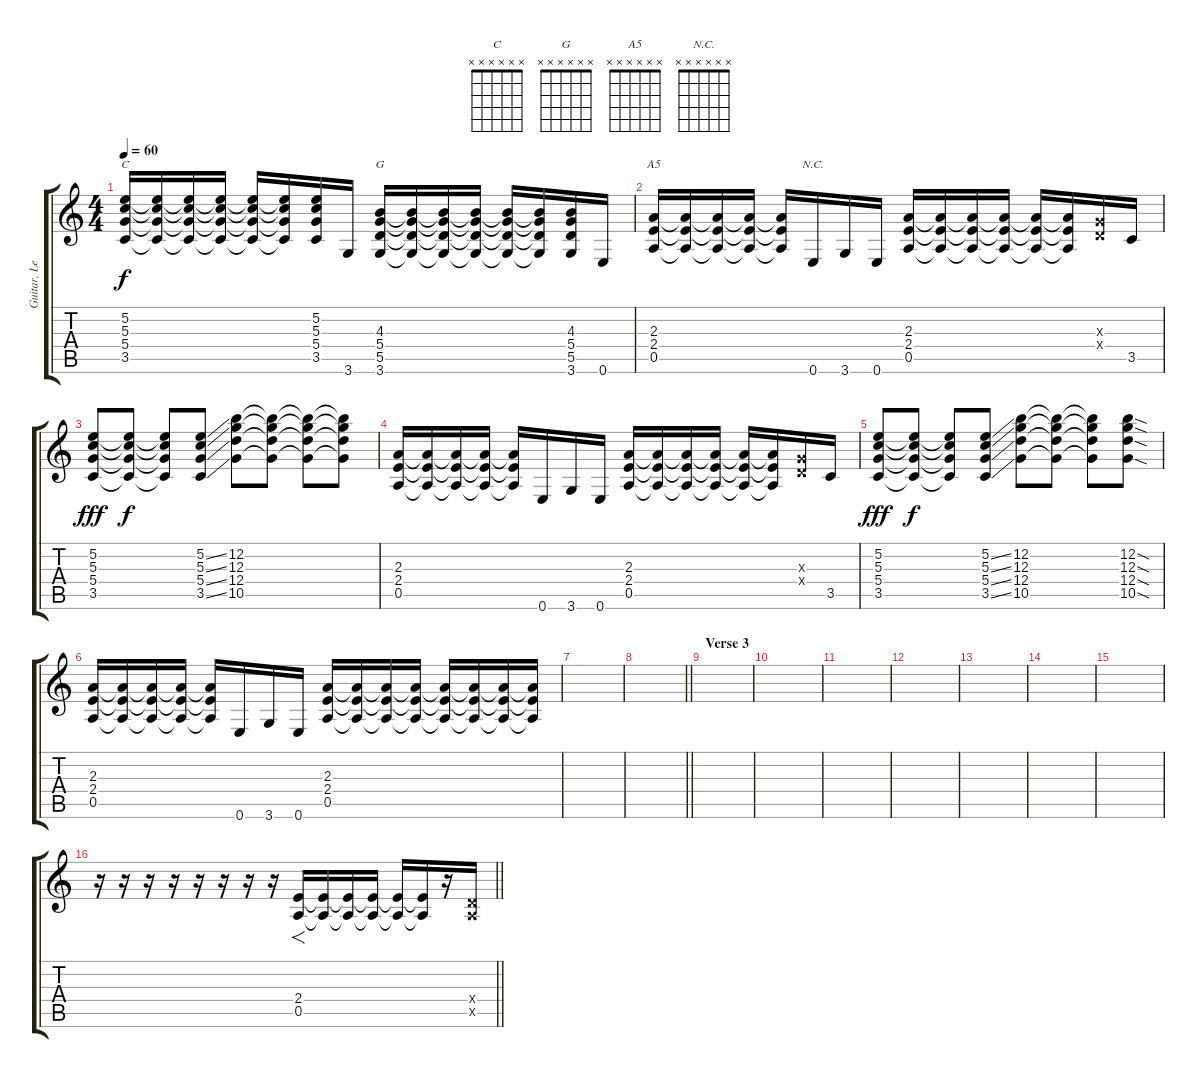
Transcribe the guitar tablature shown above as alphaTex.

\track ("Guitar, Lead" "Guitar, Le") {instrument distortionguitar}
\staff {score tabs}
\tuning (E4 B3 G3 D3 A2 E2) {hide}
\chord ("C" x x x x x x)
\chord ("G" x x x x x x)
\chord ("A5" x x x x x x)
\chord ("N.C." x x x x x x)
\ts (4 4)
\tempo 60
\clef g2
\ks c
(5.2 5.3 5.4 3.5).16{ch "C" dy f volume 9} (5.2{t} 5.3{t} 5.4{t} 3.5{t}).16 (5.2{t} 5.3{t} 5.4{t} 3.5{t}).16 (5.2{t} 5.3{t} 5.4{t} 3.5{t}).16 (5.2{t} 5.3{t} 5.4{t} 3.5{t}).16 (5.2{t} 5.3{t} 5.4{t} 3.5{t}).16 (5.2 5.3 5.4 3.5).16 3.6.16 (4.3 5.4 5.5 3.6).16{ch "G"} (4.3{t} 5.4{t} 5.5{t} 3.6{t}).16 (4.3{t} 5.4{t} 5.5{t} 3.6{t}).16 (4.3{t} 5.4{t} 5.5{t} 3.6{t}).16 (4.3{t} 5.4{t} 5.5{t} 3.6{t}).16 (4.3{t} 5.4{t} 5.5{t} 3.6{t}).16 (4.3 5.4 5.5 3.6).16 0.6.16 |
(2.3 2.4 0.5).16{ch "A5"} (2.3{t} 2.4{t} 0.5{t}).16 (2.3{t} 2.4{t} 0.5{t}).16 (2.3{t} 2.4{t} 0.5{t}).16 (2.3{t} 2.4{t} 0.5{t}).16 0.6.16{ch "N.C."} 3.6.16 0.6.16 (2.3 2.4 0.5).16 (2.3{t} 2.4{t} 0.5{t}).16 (2.3{t} 2.4{t} 0.5{t}).16 (2.3{t} 2.4{t} 0.5{t}).16 (2.3{t} 2.4{t} 0.5{t}).16 (2.3{t} 2.4{t} 0.5{t}).16 (0.3{x} 0.4{x}).16 3.5.16 |
(5.2 5.3 5.4 3.5).8{dy fff} (5.2{t} 5.3{t} 5.4{t} 3.5{t}).8{dy f} (5.2{t} 5.3{t} 5.4{t} 3.5{t}).8 (5.2{ss} 5.3{ss} 5.4{ss} 3.5{ss}).8 (12.2 12.3 12.4 10.5).8 (12.2{t} 12.3{t} 12.4{t} 10.5{t}).8 (12.2{t} 12.3{t} 12.4{t} 10.5{t}).8 (12.2{t} 12.3{t} 12.4{t} 10.5{t}).8 |
(2.3 2.4 0.5).16 (2.3{t} 2.4{t} 0.5{t}).16 (2.3{t} 2.4{t} 0.5{t}).16 (2.3{t} 2.4{t} 0.5{t}).16 (2.3{t} 2.4{t} 0.5{t}).16 0.6.16 3.6.16 0.6.16 (2.3 2.4 0.5).16 (2.3{t} 2.4{t} 0.5{t}).16 (2.3{t} 2.4{t} 0.5{t}).16 (2.3{t} 2.4{t} 0.5{t}).16 (2.3{t} 2.4{t} 0.5{t}).16 (2.3{t} 2.4{t} 0.5{t}).16 (0.3{x} 0.4{x}).16 3.5.16 |
(5.2 5.3 5.4 3.5).8{dy fff} (5.2{t} 5.3{t} 5.4{t} 3.5{t}).8{dy f} (5.2{t} 5.3{t} 5.4{t} 3.5{t}).8 (5.2{ss} 5.3{ss} 5.4{ss} 3.5{ss}).8 (12.2 12.3 12.4 10.5).8 (12.2{t} 12.3{t} 12.4{t} 10.5{t}).8 (12.2{t} 12.3{t} 12.4{t} 10.5{t}).8 (12.2{sod} 12.3{sod} 12.4{sod} 10.5{sod}).8 |
(2.3 2.4 0.5).16 (2.3{t} 2.4{t} 0.5{t}).16 (2.3{t} 2.4{t} 0.5{t}).16 (2.3{t} 2.4{t} 0.5{t}).16 (2.3{t} 2.4{t} 0.5{t}).16 0.6.16 3.6.16 0.6.16 (2.3 2.4 0.5).16 (2.3{t} 2.4{t} 0.5{t}).16 (2.3{t} 2.4{t} 0.5{t}).16 (2.3{t} 2.4{t} 0.5{t}).16 (2.3{t} 2.4{t} 0.5{t}).16 (2.3{t} 2.4{t} 0.5{t}).16 (2.3{t} 2.4{t} 0.5{t}).16 (2.3{t} 2.4{t} 0.5{t}).16 |
|
\barLineRight lightlight
|
\section ("" "Verse 3")
|
|
|
|
|
|
|
\barLineRight lightlight
r.16 r.16 r.16 r.16 r.16 r.16 r.16 r.16 (2.4 0.5).16{f} (2.4{t} 0.5{t}).16 (2.4{t} 0.5{t}).16 (2.4{t} 0.5{t}).16 (2.4{t} 0.5{t}).16 (2.4{t} 0.5{t}).16 r.16 (0.4{x} 0.5{x}).16
